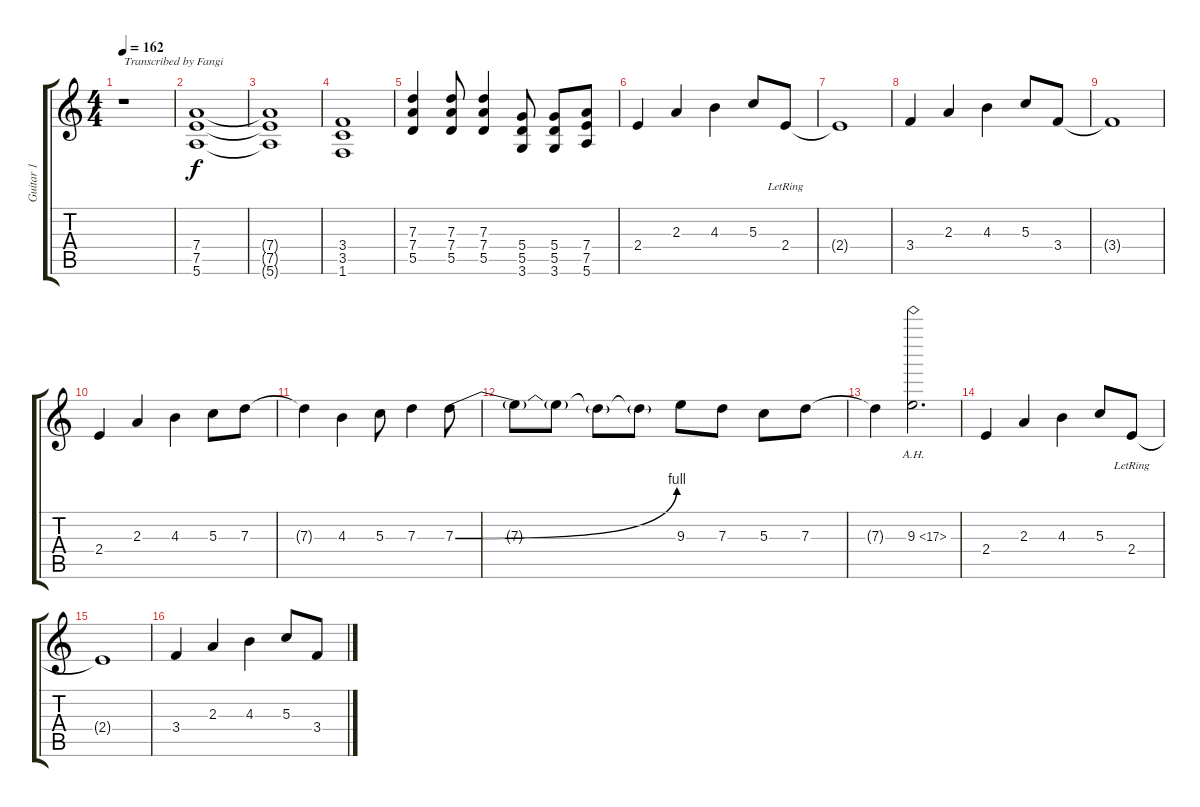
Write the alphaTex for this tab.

\track ("Guitar 1" "Guitar 1") {instrument distortionguitar}
\staff {score tabs}
\tuning (E4 B3 G3 D3 A2 E2) {hide}
\ts (4 4)
\tempo 162
\clef g2
\ks c
r.1{txt "Transcribed by Fangi" dy f instrument distortionguitar} |
(7.4 7.5 5.6).1 |
(7.4{t} 7.5{t} 5.6{t}).1 |
(3.4 3.5 1.6).1 |
(7.3 7.4 5.5).4 (7.3 7.4 5.5).8 (7.3 7.4 5.5).4 (5.4 5.5 3.6).8 (5.4 5.5 3.6).8 (7.4 7.5 5.6).8 |
2.4.4 2.3.4 4.3.4 5.3.8 2.4{lr}.8 |
2.4{t}.1 |
3.4.4 2.3.4 4.3.4 5.3.8 3.4.8 |
3.4{t}.1 |
2.4.4 2.3.4 4.3.4 5.3.8 7.3.8 |
7.3{t}.4 4.3.4 5.3.8 7.3.4 7.3{be (bend 0 0 60 4)}.8 |
7.3{t}.8 7.3{t}.8 7.3{t}.8 7.3{t}.8 9.3.8 7.3.8 5.3.8 7.3.8 |
7.3{t}.4 9.3{ah 8}.2{d} |
2.4.4 2.3.4 4.3.4 5.3.8 2.4{lr}.8 |
2.4{t}.1 |
3.4.4 2.3.4 4.3.4 5.3.8 3.4.8
